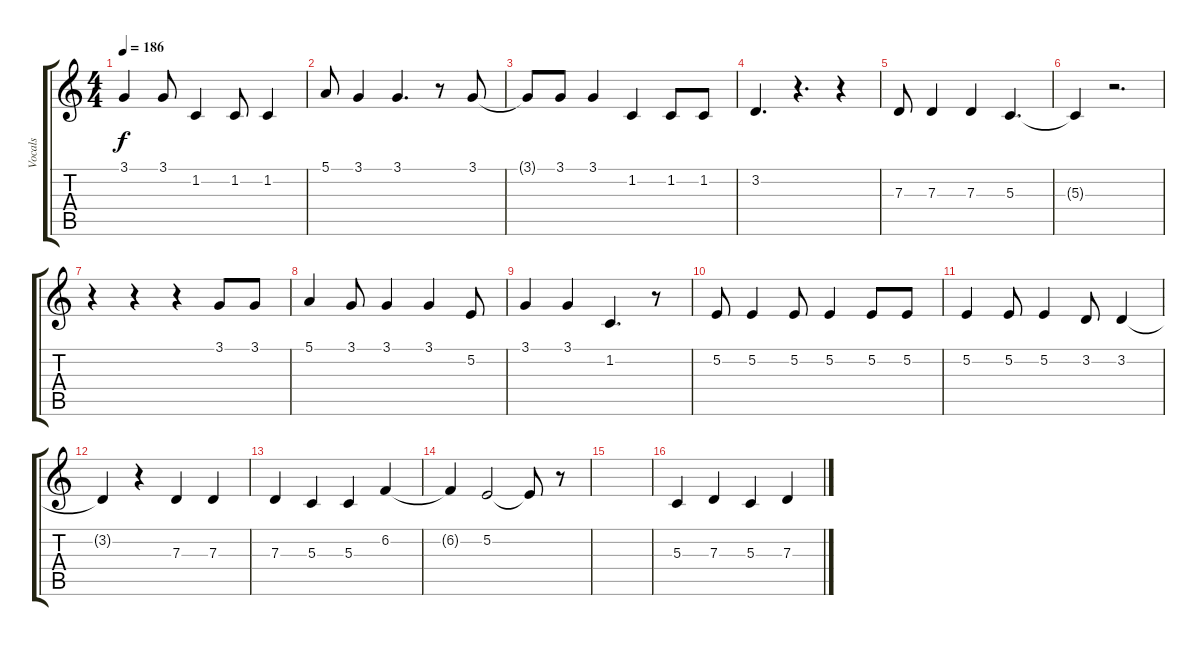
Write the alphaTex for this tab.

\track ("Vocals" "Vocals") {instrument altosax}
\staff {score tabs}
\tuning (E4 B3 G3 D3 A2 E2) {hide}
\ts (4 4)
\tempo 186
\clef g2
\ks c
3.1.4{dy f} 3.1.8 1.2.4 1.2.8 1.2.4 |
5.1.8 3.1.4 3.1.4{d} r.8 3.1.8 |
3.1{t}.8 3.1.8 3.1.4 1.2.4 1.2.8 1.2.8 |
3.2.4{d} r.4{d} r.4 |
7.3.8 7.3.4 7.3.4 5.3.4{d} |
5.3{t}.4 r.2{d} |
r.4 r.4 r.4 3.1.8 3.1.8 |
5.1.4 3.1.8 3.1.4 3.1.4 5.2.8 |
3.1.4 3.1.4 1.2.4{d} r.8 |
5.2.8 5.2.4 5.2.8 5.2.4 5.2.8 5.2.8 |
5.2.4 5.2.8 5.2.4 3.2.8 3.2.4 |
3.2{t}.4 r.4 7.3.4 7.3.4 |
7.3.4 5.3.4 5.3.4 6.2.4 |
6.2{t}.4 5.2.2 5.2{t}.8 r.8 |
|
5.3.4 7.3.4 5.3.4 7.3.4
